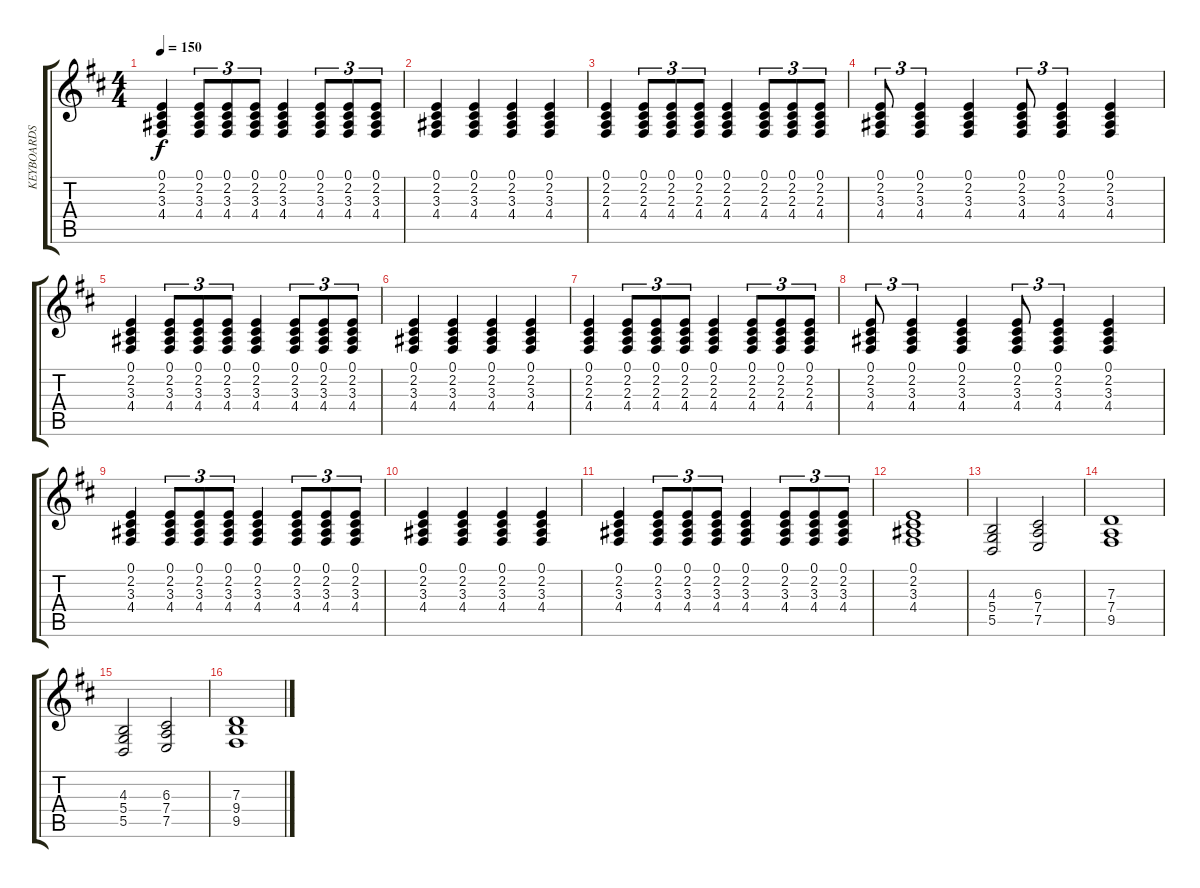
\track ("KEYBOARDS" "KEYBOARDS") {instrument reedorgan}
\staff {score tabs}
\tuning (E4 B3 G3 D3 A2 E2) {hide}
\ts (4 4)
\tempo 150
\clef g2
\ks d
(0.1 2.2 3.3 4.4).4{dy f} (0.1 2.2 3.3 4.4).8{tu (3 2)} (0.1 2.2 3.3 4.4).8{tu (3 2)} (0.1 2.2 3.3 4.4).8{tu (3 2)} (0.1 2.2 3.3 4.4).4 (0.1 2.2 3.3 4.4).8{tu (3 2)} (0.1 2.2 3.3 4.4).8{tu (3 2)} (0.1 2.2 3.3 4.4).8{tu (3 2)} |
(0.1 2.2 3.3 4.4).4 (0.1 2.2 3.3 4.4).4 (0.1 2.2 3.3 4.4).4 (0.1 2.2 3.3 4.4).4 |
(0.1 2.2 2.3 4.4).4 (0.1 2.2 2.3 4.4).8{tu (3 2)} (0.1 2.2 2.3 4.4).8{tu (3 2)} (0.1 2.2 2.3 4.4).8{tu (3 2)} (0.1 2.2 2.3 4.4).4 (0.1 2.2 2.3 4.4).8{tu (3 2)} (0.1 2.2 2.3 4.4).8{tu (3 2)} (0.1 2.2 2.3 4.4).8{tu (3 2)} |
(0.1 2.2 3.3 4.4).8{tu (3 2)} (0.1 2.2 3.3 4.4).4{tu (3 2)} (0.1 2.2 3.3 4.4).4 (0.1 2.2 3.3 4.4).8{tu (3 2)} (0.1 2.2 3.3 4.4).4{tu (3 2)} (0.1 2.2 3.3 4.4).4 |
(0.1 2.2 3.3 4.4).4 (0.1 2.2 3.3 4.4).8{tu (3 2)} (0.1 2.2 3.3 4.4).8{tu (3 2)} (0.1 2.2 3.3 4.4).8{tu (3 2)} (0.1 2.2 3.3 4.4).4 (0.1 2.2 3.3 4.4).8{tu (3 2)} (0.1 2.2 3.3 4.4).8{tu (3 2)} (0.1 2.2 3.3 4.4).8{tu (3 2)} |
(0.1 2.2 3.3 4.4).4 (0.1 2.2 3.3 4.4).4 (0.1 2.2 3.3 4.4).4 (0.1 2.2 3.3 4.4).4 |
(0.1 2.2 2.3 4.4).4 (0.1 2.2 2.3 4.4).8{tu (3 2)} (0.1 2.2 2.3 4.4).8{tu (3 2)} (0.1 2.2 2.3 4.4).8{tu (3 2)} (0.1 2.2 2.3 4.4).4 (0.1 2.2 2.3 4.4).8{tu (3 2)} (0.1 2.2 2.3 4.4).8{tu (3 2)} (0.1 2.2 2.3 4.4).8{tu (3 2)} |
(0.1 2.2 3.3 4.4).8{tu (3 2)} (0.1 2.2 3.3 4.4).4{tu (3 2)} (0.1 2.2 3.3 4.4).4 (0.1 2.2 3.3 4.4).8{tu (3 2)} (0.1 2.2 3.3 4.4).4{tu (3 2)} (0.1 2.2 3.3 4.4).4 |
(0.1 2.2 3.3 4.4).4 (0.1 2.2 3.3 4.4).8{tu (3 2)} (0.1 2.2 3.3 4.4).8{tu (3 2)} (0.1 2.2 3.3 4.4).8{tu (3 2)} (0.1 2.2 3.3 4.4).4 (0.1 2.2 3.3 4.4).8{tu (3 2)} (0.1 2.2 3.3 4.4).8{tu (3 2)} (0.1 2.2 3.3 4.4).8{tu (3 2)} |
(0.1 2.2 3.3 4.4).4 (0.1 2.2 3.3 4.4).4 (0.1 2.2 3.3 4.4).4 (0.1 2.2 3.3 4.4).4 |
(0.1 2.2 3.3 4.4).4 (0.1 2.2 3.3 4.4).8{tu (3 2)} (0.1 2.2 3.3 4.4).8{tu (3 2)} (0.1 2.2 3.3 4.4).8{tu (3 2)} (0.1 2.2 3.3 4.4).4 (0.1 2.2 3.3 4.4).8{tu (3 2)} (0.1 2.2 3.3 4.4).8{tu (3 2)} (0.1 2.2 3.3 4.4).8{tu (3 2)} |
(0.1 2.2 3.3 4.4).1 |
(4.3 5.4 5.5).2 (6.3 7.4 7.5).2 |
(7.3 7.4 9.5).1 |
(4.3 5.4 5.5).2 (6.3 7.4 7.5).2 |
(7.3 9.4 9.5).1
